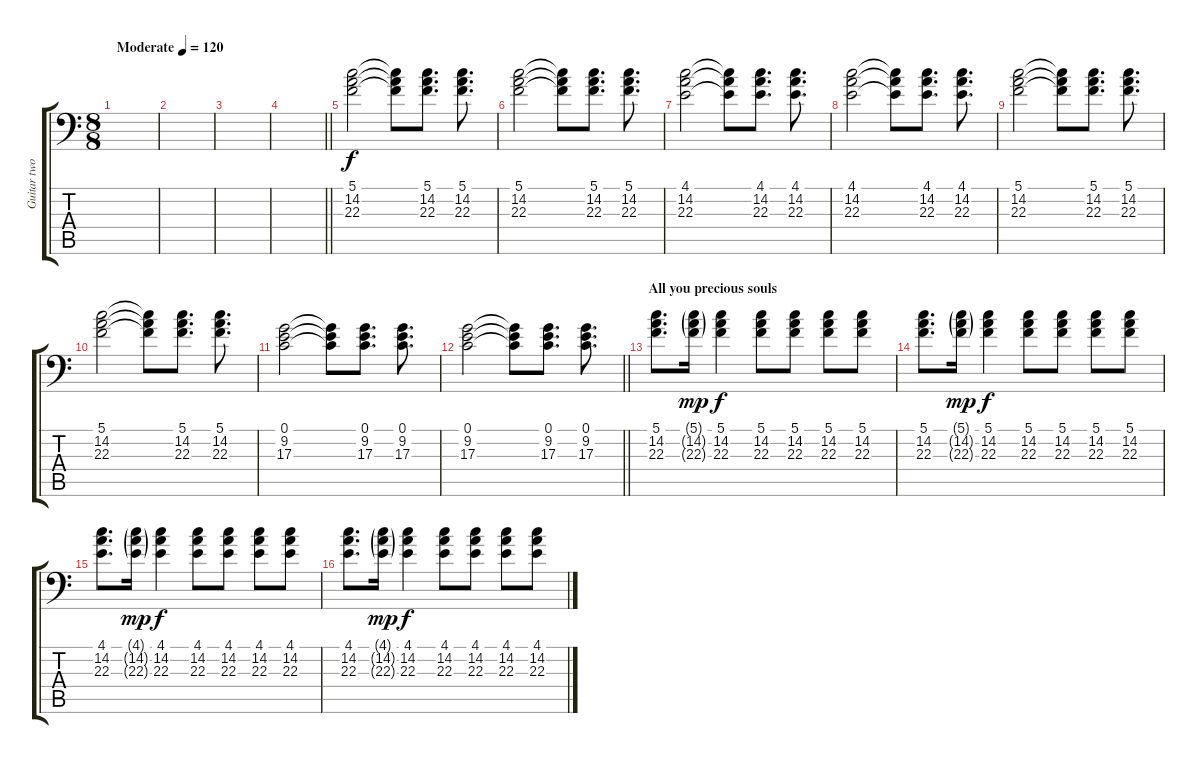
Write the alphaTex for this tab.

\track ("Guitar two" "Guitar two") {instrument acousticguitarsteel}
\staff {score tabs}
\tuning (C3 G2 D2 A1 E1 B0) {hide}
\ts (8 8)
\tempo (120 "Moderate")
\clef f4
\ks c
|
|
|
\barLineRight lightlight
|
(5.1 14.2 22.3).2 (5.1{t} 14.2{t} 22.3{t}).8 (5.1 14.2 22.3).8{d} (5.1 14.2 22.3).8{d} |
(5.1 14.2 22.3).2 (5.1{t} 14.2{t} 22.3{t}).8 (5.1 14.2 22.3).8{d} (5.1 14.2 22.3).8{d} |
(4.1 14.2 22.3).2 (4.1{t} 14.2{t} 22.3{t}).8 (4.1 14.2 22.3).8{d} (4.1 14.2 22.3).8{d} |
(4.1 14.2 22.3).2 (4.1{t} 14.2{t} 22.3{t}).8 (4.1 14.2 22.3).8{d} (4.1 14.2 22.3).8{d} |
(5.1 14.2 22.3).2 (5.1{t} 14.2{t} 22.3{t}).8 (5.1 14.2 22.3).8{d} (5.1 14.2 22.3).8{d} |
(5.1 14.2 22.3).2 (5.1{t} 14.2{t} 22.3{t}).8 (5.1 14.2 22.3).8{d} (5.1 14.2 22.3).8{d} |
(0.1 9.2 17.3).2 (0.1{t} 9.2{t} 17.3{t}).8 (0.1 9.2 17.3).8{d} (0.1 9.2 17.3).8{d} |
\barLineRight lightlight
(0.1 9.2 17.3).2 (0.1{t} 9.2{t} 17.3{t}).8 (0.1 9.2 17.3).8{d} (0.1 9.2 17.3).8{d} |
\section ("" "All you precious souls")
(5.1 14.2 22.3).8{d} (5.1{g} 14.2{g} 22.3{g}).16{dy mp} (5.1 14.2 22.3).4{dy f} (5.1 14.2 22.3).8 (5.1 14.2 22.3).8 (5.1 14.2 22.3).8 (5.1 14.2 22.3).8 |
(5.1 14.2 22.3).8{d} (5.1{g} 14.2{g} 22.3{g}).16{dy mp} (5.1 14.2 22.3).4{dy f} (5.1 14.2 22.3).8 (5.1 14.2 22.3).8 (5.1 14.2 22.3).8 (5.1 14.2 22.3).8 |
(4.1 14.2 22.3).8{d} (4.1{g} 14.2{g} 22.3{g}).16{dy mp} (4.1 14.2 22.3).4{dy f} (4.1 14.2 22.3).8 (4.1 14.2 22.3).8 (4.1 14.2 22.3).8 (4.1 14.2 22.3).8 |
(4.1 14.2 22.3).8{d} (4.1{g} 14.2{g} 22.3{g}).16{dy mp} (4.1 14.2 22.3).4{dy f} (4.1 14.2 22.3).8 (4.1 14.2 22.3).8 (4.1 14.2 22.3).8 (4.1 14.2 22.3).8
